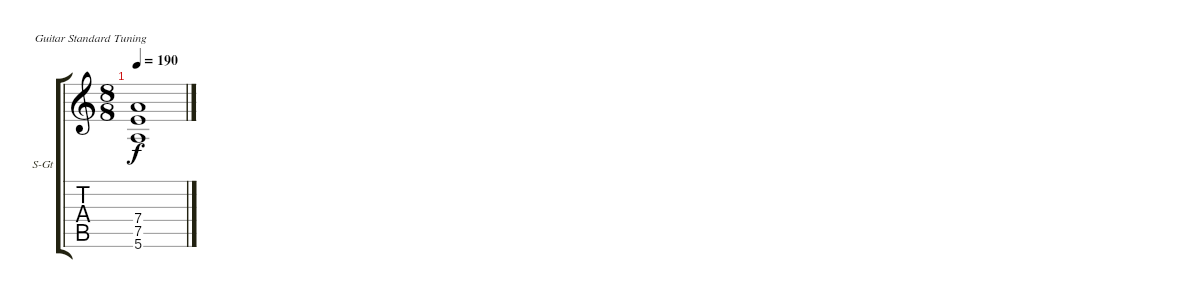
\bracketExtendMode groupsimilarinstruments
\firstSystemTrackNameOrientation horizontal
\otherSystemsTrackNameOrientation horizontal
\track ("Pista 5" "S-Gt") {instrument acousticguitarsteel}
\staff {score tabs}
\tuning (E4 B3 G3 D3 A2 E2)
\ts (8 8)
\tempo 190
\clef g2
\ks c
(7.4{t} 7.5{t} 5.6{t}).1{dy f}
